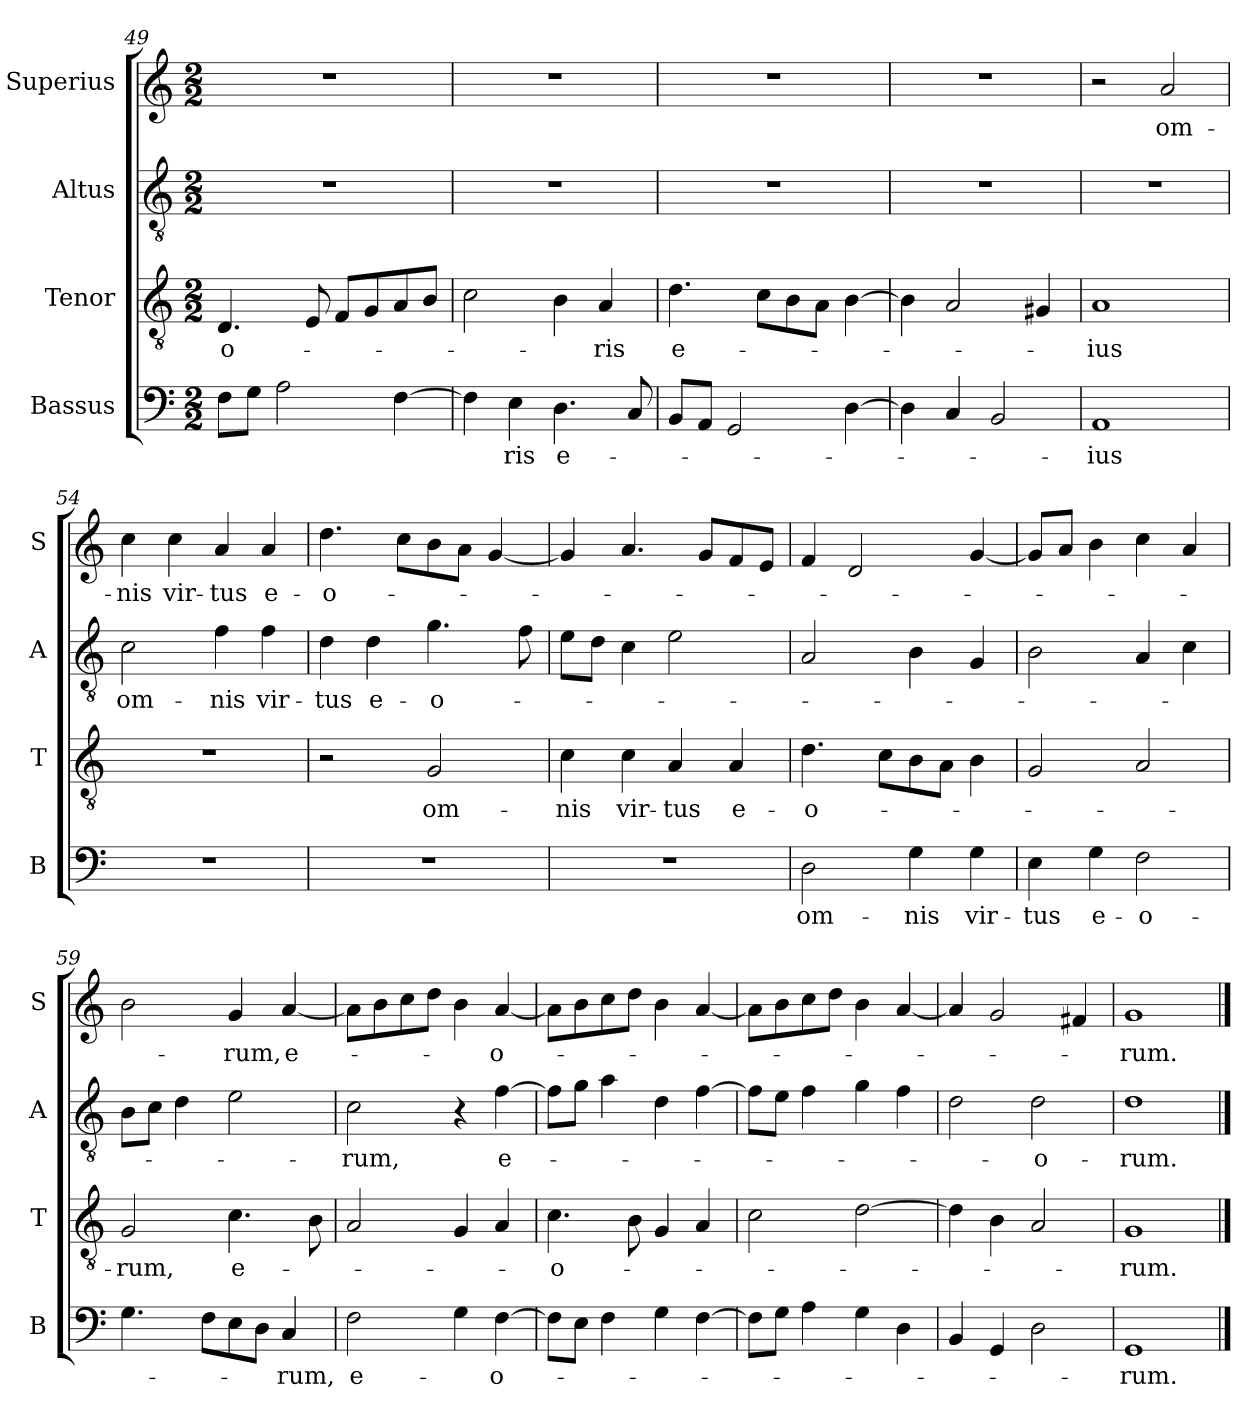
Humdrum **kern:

**kern	**text	**kern	**text	**kern	**text	**kern	**text
*part4	*part4	*part3	*part3	*part2	*part2	*part1	*part1
*staff4	*staff4	*staff3	*staff3	*staff2	*staff2	*staff1	*staff1
*I"Bassus	*	*I"Tenor	*	*I"Altus	*	*I"Superius	*
*I'B	*	*I'T	*	*I'A	*	*I'S	*
*clefF4	*	*clefGv2	*	*clefGv2	*	*clefG2	*
*k[]	*	*k[]	*	*k[]	*	*k[]	*
*M2/2	*	*M2/2	*	*M2/2	*	*M2/2	*
=49	=49	=49	=49	=49	=49	=49	=49
8FL	.	4.D	o-	1r	.	1r	.
8GJ	.	.	.	.	.	.	.
2A	.	.	.	.	.	.	.
.	.	8E	.	.	.	.	.
.	.	8FL	.	.	.	.	.
.	.	8G	.	.	.	.	.
[4F	.	8A	.	.	.	.	.
.	.	8BJ	.	.	.	.	.
=50	=50	=50	=50	=50	=50	=50	=50
4F]	.	2c	.	1r	.	1r	.
4E	-ris	.	.	.	.	.	.
4.D	e-	4B	.	.	.	.	.
.	.	4A	-ris	.	.	.	.
8C	.	.	.	.	.	.	.
=51	=51	=51	=51	=51	=51	=51	=51
8BBL	.	4.d	e-	1r	.	1r	.
8AAJ	.	.	.	.	.	.	.
2GG	.	.	.	.	.	.	.
.	.	8cL	.	.	.	.	.
.	.	8B	.	.	.	.	.
.	.	8AJ	.	.	.	.	.
[4D	.	[4B	.	.	.	.	.
=52	=52	=52	=52	=52	=52	=52	=52
4D]	.	4B]	.	1r	.	1r	.
4C	.	2A	.	.	.	.	.
2BB	.	.	.	.	.	.	.
.	.	4G#X	.	.	.	.	.
=53	=53	=53	=53	=53	=53	=53	=53
1AA	-ius	1A	-ius	1r	.	2r	.
.	.	.	.	.	.	2a	om-
=54	=54	=54	=54	=54	=54	=54	=54
1r	.	1r	.	2c	om-	4cc	-nis
.	.	.	.	.	.	4cc	vir-
.	.	.	.	4f	-nis	4a	-tus
.	.	.	.	4f	vir-	4a	e-
=55	=55	=55	=55	=55	=55	=55	=55
1r	.	2r	.	4d	-tus	4.dd	-o-
.	.	.	.	4d	e-	.	.
.	.	.	.	.	.	8ccL	.
.	.	2G	om-	4.g	-o-	8b	.
.	.	.	.	.	.	8aJ	.
.	.	.	.	.	.	[4g	.
.	.	.	.	8f	.	.	.
=56	=56	=56	=56	=56	=56	=56	=56
1r	.	4c	-nis	8eL	.	4g]	.
.	.	.	.	8dJ	.	.	.
.	.	4c	vir-	4c	.	4.a	.
.	.	4A	-tus	2e	.	.	.
.	.	.	.	.	.	8gL	.
.	.	4A	e-	.	.	8f	.
.	.	.	.	.	.	8eJ	.
=57	=57	=57	=57	=57	=57	=57	=57
2D	om-	4.d	-o-	2A	.	4f	.
.	.	.	.	.	.	2d	.
.	.	8cL	.	.	.	.	.
4G	-nis	8B	.	4B	.	.	.
.	.	8AJ	.	.	.	.	.
4G	vir-	4B	.	4G	.	[4g	.
=58	=58	=58	=58	=58	=58	=58	=58
4E	-tus	2G	.	2B	.	8gL]	.
.	.	.	.	.	.	8aJ	.
4G	e-	.	.	.	.	4b	.
2F	-o-	2A	.	4A	.	4cc	.
.	.	.	.	4c	.	4a	.
=59	=59	=59	=59	=59	=59	=59	=59
!	!	!	!LO:LY:i	!	!	!	!
4.G	.	2G	-rum,	8BL	.	2b	.
.	.	.	.	8cJ	.	.	.
.	.	.	.	4d	.	.	.
8FL	.	.	.	.	.	.	.
!	!	!	!LO:LY:i	!	!	!	!LO:LY:i
8E	.	4.c	e-	2e	.	4g	-rum,
8DJ	.	.	.	.	.	.	.
!	!LO:LY:i	!	!	!	!	!	!LO:LY:i
4C	-rum,	.	.	.	.	[4a	e-
.	.	8B	.	.	.	.	.
=60	=60	=60	=60	=60	=60	=60	=60
!	!LO:LY:i	!	!	!	!LO:LY:i	!	!
2F	e-	2A	.	2c	-rum,	8aL]	.
.	.	.	.	.	.	8b	.
.	.	.	.	.	.	8cc	.
.	.	.	.	.	.	8ddJ	.
4G	.	4G	.	4r	.	4b	.
!	!LO:LY:i	!	!	!	!LO:LY:i	!	!LO:LY:i
[4F	-o-	4A	.	[4f	e-	[4a	-o-
=61	=61	=61	=61	=61	=61	=61	=61
!	!	!	!LO:LY:i	!	!	!	!
8FL]	.	4.c	-o-	8fL]	.	8aL]	.
8EJ	.	.	.	8gJ	.	8b	.
4F	.	.	.	4a	.	8cc	.
.	.	8B	.	.	.	8ddJ	.
4G	.	4G	.	4d	.	4b	.
[4F	.	4A	.	[4f	.	[4a	.
=62	=62	=62	=62	=62	=62	=62	=62
8FL]	.	2c	.	8fL]	.	8aL]	.
8GJ	.	.	.	8eJ	.	8b	.
4A	.	.	.	4f	.	8cc	.
.	.	.	.	.	.	8ddJ	.
4G	.	[2d	.	4g	.	4b	.
4D	.	.	.	4f	.	[4a	.
=63	=63	=63	=63	=63	=63	=63	=63
4BB	.	4d]	.	2d	.	4a]	.
4GG	.	4B	.	.	.	2g	.
!	!	!	!	!	!LO:LY:i	!	!
2D	.	2A	.	2d	-o-	.	.
.	.	.	.	.	.	4f#X	.
=64	=64	=64	=64	=64	=64	=64	=64
1GG	-rum.	1G	-rum.	1d	-rum.	1g	-rum.
==	==	==	==	==	==	==	==
*-	*-	*-	*-	*-	*-	*-	*-
